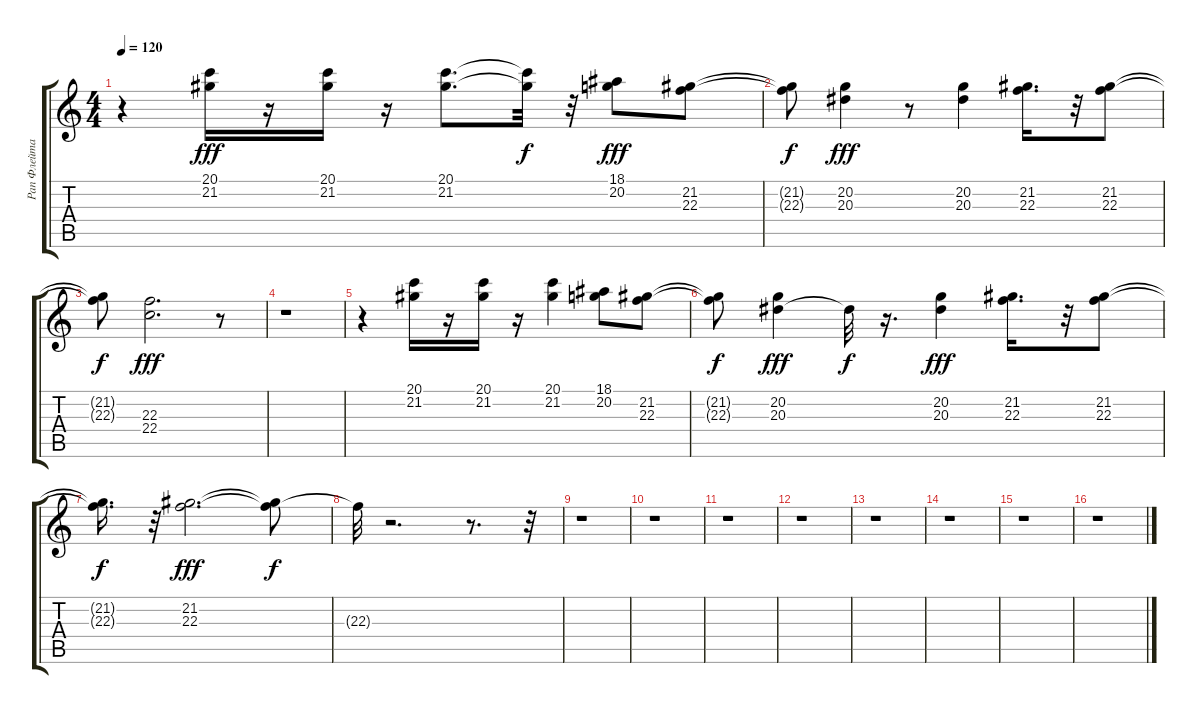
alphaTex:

\track ("Pan Флейта" "Pan Флейта") {instrument panflute}
\staff {score tabs}
\tuning (E4 B3 G3 D3 A2 E2) {hide}
\ts (4 4)
\tempo 120
\clef g2
\ks c
r.4{dy f} (20.1 21.2).16{dy fff} r.16 (20.1 21.2).16 r.16 (20.1 21.2).8{d} (20.1{t} 21.2{t}).32{dy f} r.32 (18.1 20.2).8{dy fff} (21.2 22.3).8 |
(21.2{t} 22.3{t}).8{dy f} (20.2 20.3).4{dy fff} r.8 (20.2 20.3).4 (21.2 22.3).16{d} r.32 (21.2 22.3).8 |
(21.2{t} 22.3{t}).8{dy f} (22.3 22.4).2{d dy fff} r.8 |
r.1 |
r.4 (20.1 21.2).16 r.16 (20.1 21.2).16 r.16 (20.1 21.2).4 (18.1 20.2).8 (21.2 22.3).8 |
(21.2{t} 22.3{t}).8{dy f} (20.2 20.3).4{dy fff} 20.3{t}.32{dy f} r.16{d} (20.2 20.3).4{dy fff} (21.2 22.3).16{d} r.32 (21.2 22.3).8 |
(21.2{t} 22.3{t}).16{d dy f} r.32 (21.2 22.3).2{d dy fff} (21.2{t} 22.3{t}).8{dy f} |
22.3{t}.32 r.2{d} r.8{d} r.32 |
r.1 |
r.1 |
r.1 |
r.1 |
r.1 |
r.1 |
r.1 |
r.1
